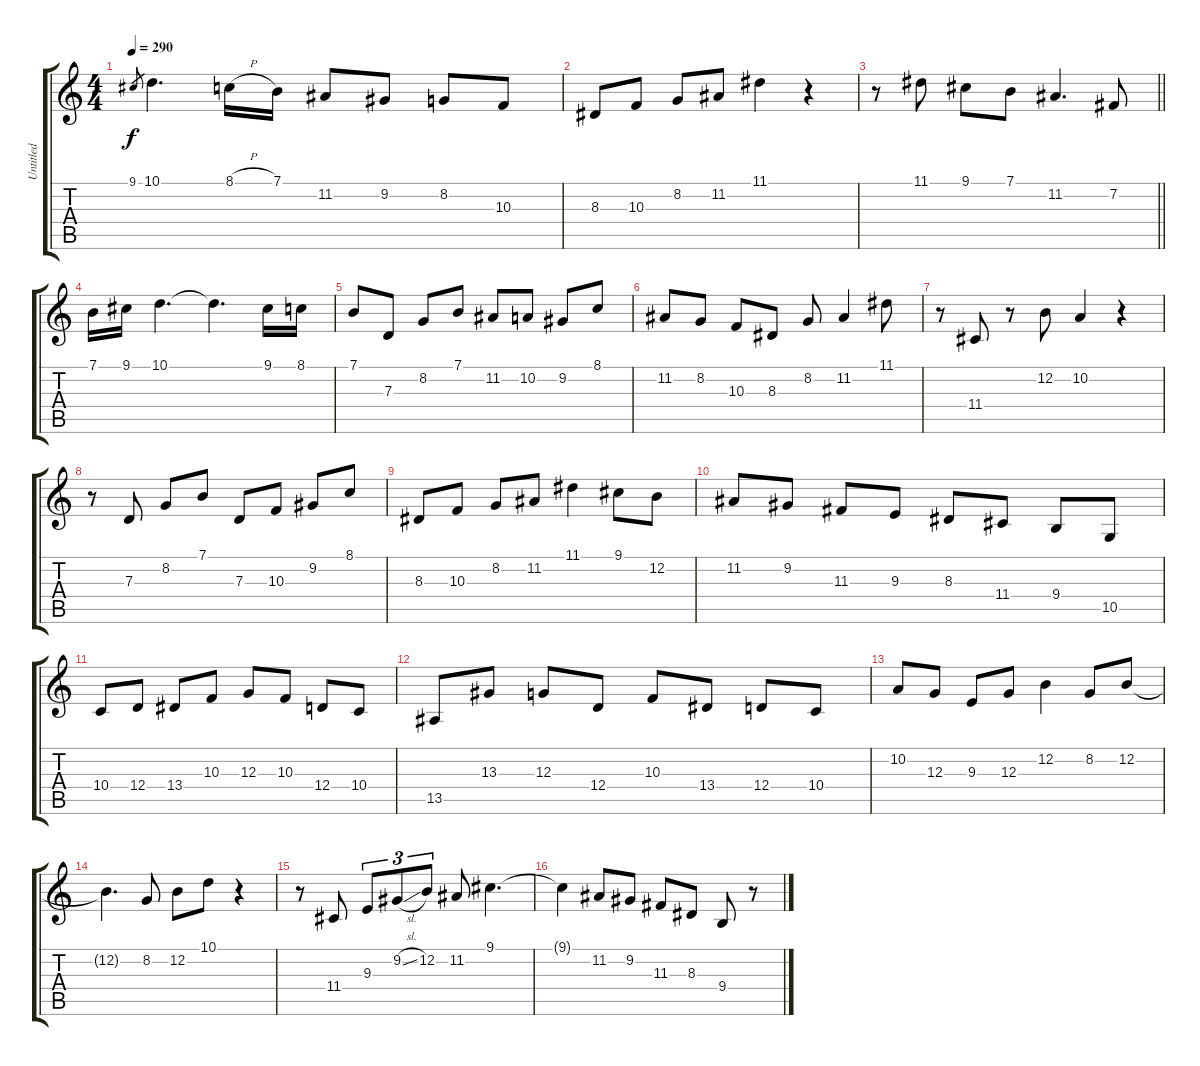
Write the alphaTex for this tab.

\track ("Untitled" "Untitled") {instrument tenorsax}
\staff {score tabs}
\tuning (E4 B3 G3 D3 A2 E2) {hide}
\ts (4 4)
\tempo 290
\clef g2
\ks c
9.1.8{gr dy f} 10.1.4{d} 8.1{h}.16 7.1.16 11.2.8 9.2.8 8.2.8 10.3.8 |
8.3.8 10.3.8 8.2.8 11.2.8 11.1.4 r.4 |
\barLineRight lightlight
r.8 11.1.8 9.1.8 7.1.8 11.2.4{d} 7.2.8 |
7.1.16 9.1.16 10.1.4{d} 10.1{t}.4{d} 9.1.16 8.1.16 |
7.1.8 7.3.8 8.2.8 7.1.8 11.2.8 10.2.8 9.2.8 8.1.8 |
11.2.8 8.2.8 10.3.8 8.3.8 8.2.8 11.2.4 11.1.8 |
r.8 11.4.8 r.8 12.2.8 10.2.4 r.4 |
r.8 7.3.8 8.2.8 7.1.8 7.3.8 10.3.8 9.2.8 8.1.8 |
8.3.8 10.3.8 8.2.8 11.2.8 11.1.4 9.1.8 12.2.8 |
11.2.8 9.2.8 11.3.8 9.3.8 8.3.8 11.4.8 9.4.8 10.5.8 |
10.4.8 12.4.8 13.4.8 10.3.8 12.3.8 10.3.8 12.4.8 10.4.8 |
13.5.8 13.3.8 12.3.8 12.4.8 10.3.8 13.4.8 12.4.8 10.4.8 |
10.2.8 12.3.8 9.3.8 12.3.8 12.2.4 8.2.8 12.2.8 |
12.2{t}.4{d} 8.2.8 12.2.8 10.1.8 r.4 |
r.8 11.4.8 9.3.8{tu (3 2)} 9.2{sl}.8{tu (3 2)} 12.2.8{tu (3 2)} 11.2.8 9.1.4{d} |
9.1{t}.4 11.2.8 9.2.8 11.3.8 8.3.8 9.4.8 r.8
